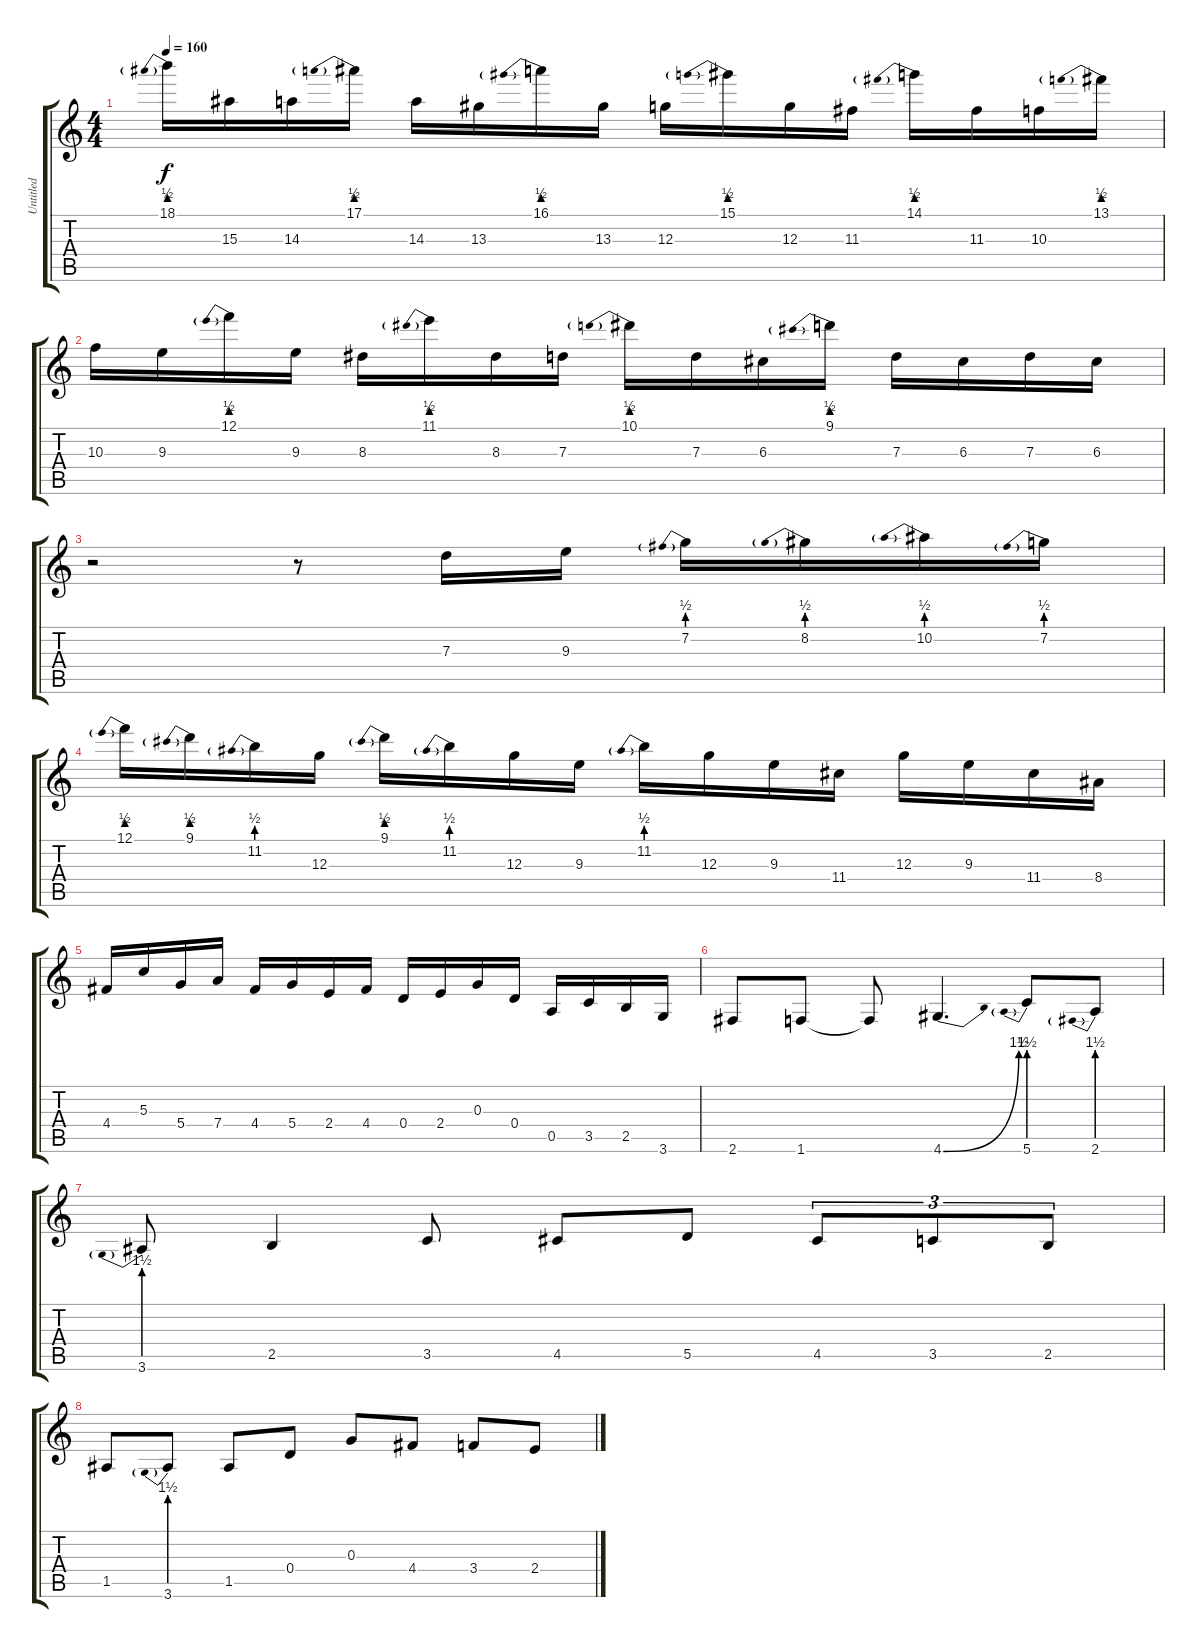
\track ("Untitled" "Untitled") {instrument acousticguitarsteel}
\staff {score tabs}
\tuning (E4 B3 G3 D3 A2 E2) {hide}
\ts (4 4)
\tempo 160
\clef g2
\ks c
18.1{be (prebend 0 2 60 2)}.16{dy f} 15.3.16 14.3.16 17.1{be (prebend 0 2 60 2)}.16 14.3.16 13.3.16 16.1{be (prebend 0 2 60 2)}.16 13.3.16 12.3.16 15.1{be (prebend 0 2 60 2)}.16 12.3.16 11.3.16 14.1{be (prebend 0 2 60 2)}.16 11.3.16 10.3.16 13.1{be (prebend 0 2 60 2)}.16 |
10.3.16 9.3.16 12.1{be (prebend 0 2 60 2)}.16 9.3.16 8.3.16 11.1{be (prebend 0 2 60 2)}.16 8.3.16 7.3.16 10.1{be (prebend 0 2 60 2)}.16 7.3.16 6.3.16 9.1{be (prebend 0 2 60 2)}.16 7.3.16 6.3.16 7.3.16 6.3.16 |
r.2 r.8 7.3.16 9.3.16 7.2{be (prebend 0 2 60 2)}.16 8.2{be (prebend 0 2 60 2)}.16 10.2{be (prebend 0 2 60 2)}.16 7.2{be (prebend 0 2 60 2)}.16 |
12.1{be (prebend 0 2 60 2)}.16 9.1{be (prebend 0 2 60 2)}.16 11.2{be (prebend 0 2 60 2)}.16 12.3.16 9.1{be (prebend 0 2 60 2)}.16 11.2{be (prebend 0 2 60 2)}.16 12.3.16 9.3.16 11.2{be (prebend 0 2 60 2)}.16 12.3.16 9.3.16 11.4.16 12.3.16 9.3.16 11.4.16 8.4.16 |
4.4.16 5.3.16 5.4.16 7.4.16 4.4.16 5.4.16 2.4.16 4.4.16 0.4.16 2.4.16 0.3.16 0.4.16 0.5.16 3.5.16 2.5.16 3.6.16 |
2.6.8 1.6.8 1.6{t}.8 4.6{be (bend 0 0 60 6)}.4{d} 5.6{be (prebend 0 6 60 6)}.8 2.6{be (prebend 0 6 60 6)}.8 |
3.6{be (prebend 0 6 60 6)}.8 2.5.4 3.5.8 4.5.8 5.5.8 4.5.8{tu (3 2)} 3.5.8{tu (3 2)} 2.5.8{tu (3 2)} |
1.5.8 3.6{be (prebend 0 6 60 6)}.8 1.5.8 0.4.8 0.3.8 4.4.8 3.4.8 2.4.8
